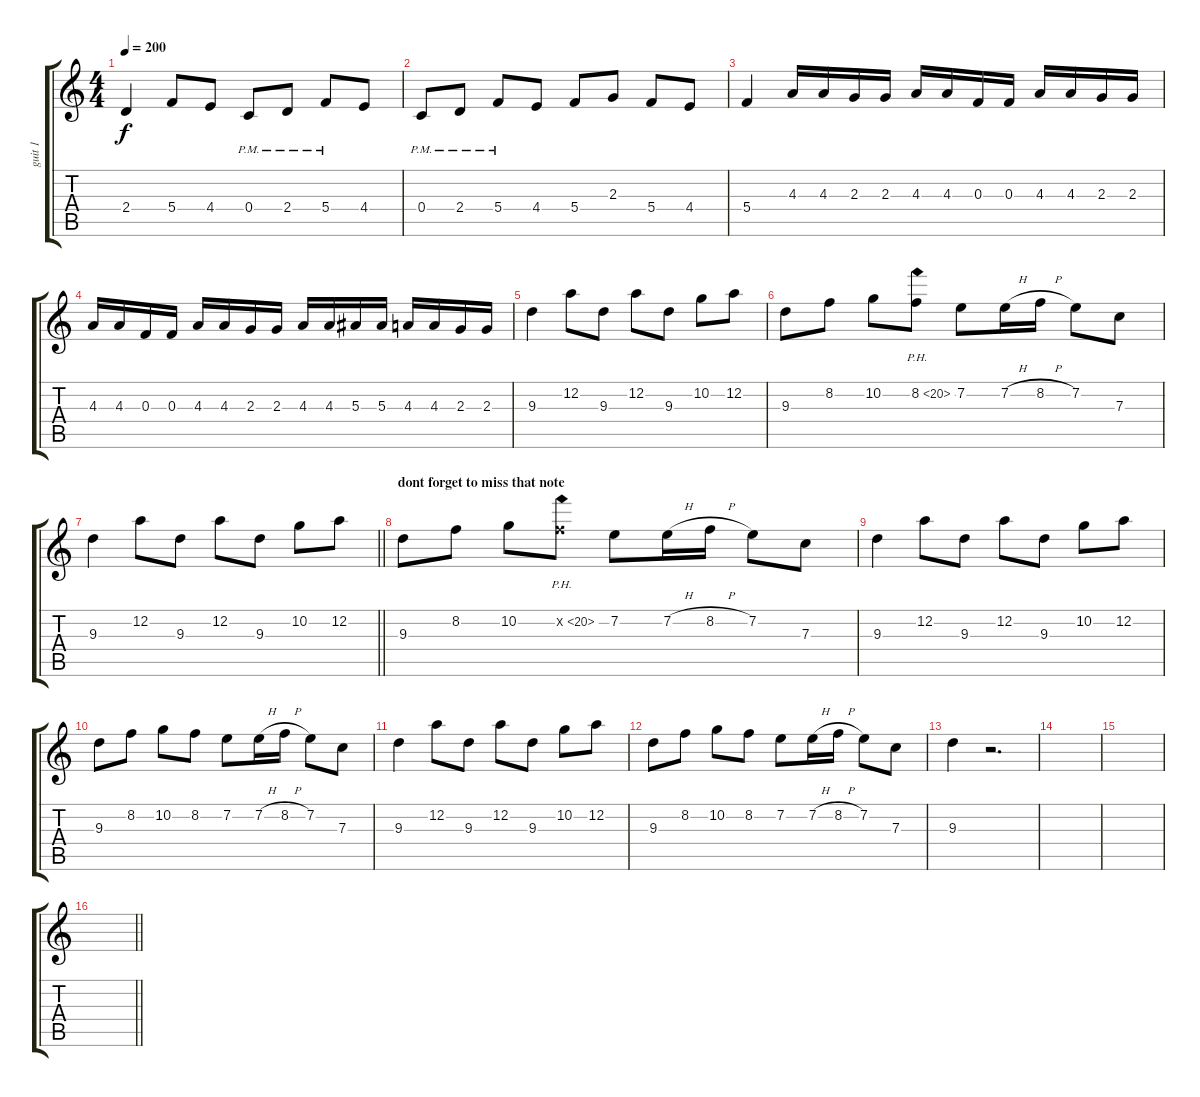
\track ("guit 1" "guit 1") {instrument distortionguitar}
\staff {score tabs}
\tuning (D4 A3 F3 C3 G2 D2) {hide}
\ts (4 4)
\tempo 200
\clef g2
\ks c
2.4.4{dy f} 5.4.8 4.4.8 0.4{pm}.8 2.4{pm}.8 5.4{pm}.8 4.4.8 |
0.4{pm}.8 2.4{pm}.8 5.4{pm}.8 4.4.8 5.4.8 2.3.8 5.4.8 4.4.8 |
5.4.4 4.3.16 4.3.16 2.3.16 2.3.16 4.3.16 4.3.16 0.3.16 0.3.16 4.3.16 4.3.16 2.3.16 2.3.16 |
4.3.16 4.3.16 0.3.16 0.3.16 4.3.16 4.3.16 2.3.16 2.3.16 4.3.16 4.3.16 5.3.16 5.3.16 4.3.16 4.3.16 2.3.16 2.3.16 |
9.3.4 12.2.8 9.3.8 12.2.8 9.3.8 10.2.8 12.2.8 |
9.3.8 8.2.8 10.2.8 8.2{ph 12}.8 7.2.8 7.2{h}.16 8.2{h}.16 7.2.8 7.3.8 |
\barLineRight lightlight
9.3.4 12.2.8 9.3.8 12.2.8 9.3.8 10.2.8 12.2.8 |
\section ("" "dont forget to miss that note")
9.3.8 8.2.8 10.2.8 8.2{ph 12 x}.8 7.2.8 7.2{h}.16 8.2{h}.16 7.2.8 7.3.8 |
9.3.4 12.2.8 9.3.8 12.2.8 9.3.8 10.2.8 12.2.8 |
9.3.8 8.2.8 10.2.8 8.2.8 7.2.8 7.2{h}.16 8.2{h}.16 7.2.8 7.3.8 |
9.3.4 12.2.8 9.3.8 12.2.8 9.3.8 10.2.8 12.2.8 |
9.3.8 8.2.8 10.2.8 8.2.8 7.2.8 7.2{h}.16 8.2{h}.16 7.2.8 7.3.8 |
9.3.4 r.2{d} |
|
|
\barLineRight lightlight
